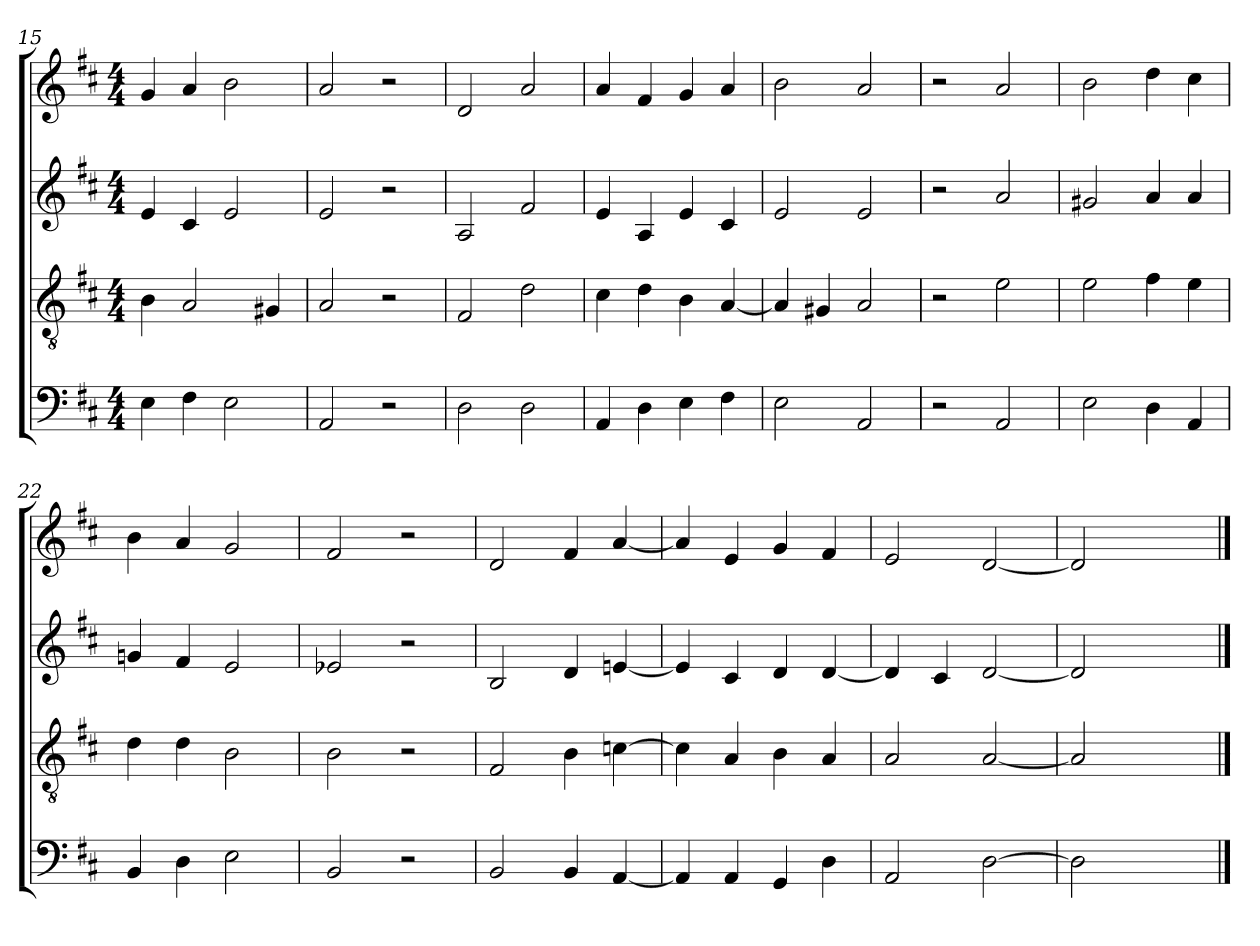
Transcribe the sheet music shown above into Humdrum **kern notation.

**kern	**kern	**kern	**kern
*part4	*part3	*part2	*part1
*staff4	*staff3	*staff2	*staff1
*clefF4	*clefGv2	*clefG2	*clefG2
*k[f#c#]	*k[f#c#]	*k[f#c#]	*k[f#c#]
*M4/4	*M4/4	*M4/4	*M4/4
=15	=15	=15	=15
4E	4B	4e	4g
4F#	2A	4c#	4a
2E	.	2e	2b
.	4G#X	.	.
=16	=16	=16	=16
2AA	2A	2e	2a
2r	2r	2r	2r
=17	=17	=17	=17
2D	2F#	2A	2d
2D	2d	2f#	2a
=18	=18	=18	=18
4AA	4c#	4e	4a
4D	4d	4A	4f#
4E	4B	4e	4g
4F#	[4A	4c#	4a
=19	=19	=19	=19
2E	4A]	2e	2b
.	4G#X	.	.
2AA	2A	2e	2a
=20	=20	=20	=20
2r	2r	2r	2r
2AA	2e	2a	2a
=21	=21	=21	=21
2E	2e	2g#X	2b
4D	4f#	4a	4dd
4AA	4e	4a	4cc#
=22	=22	=22	=22
4BB	4d	4gn	4b
4D	4d	4f#	4a
2E	2B	2e	2g
=23	=23	=23	=23
2BB	2B	2e-X	2f#
2r	2r	2r	2r
=24	=24	=24	=24
2BB	2F#	2B	2d
4BB	4B	4d	4f#
[4AA	[4cn	[4en	[4a
=25	=25	=25	=25
4AA]	4c]	4e]	4a]
4AA	4A	4c#	4e
4GG	4B	4d	4g
4D	4A	[4d	4f#
=26	=26	=26	=26
2AA	2A	4d]	2e
.	.	4c#	.
[2D	[2A	[2d	[2d
=27	=27	=27	=27
2D]	2A]	2d]	2d]
2ryy	2ryy	2ryy	2ryy
==	==	==	==
*-	*-	*-	*-
